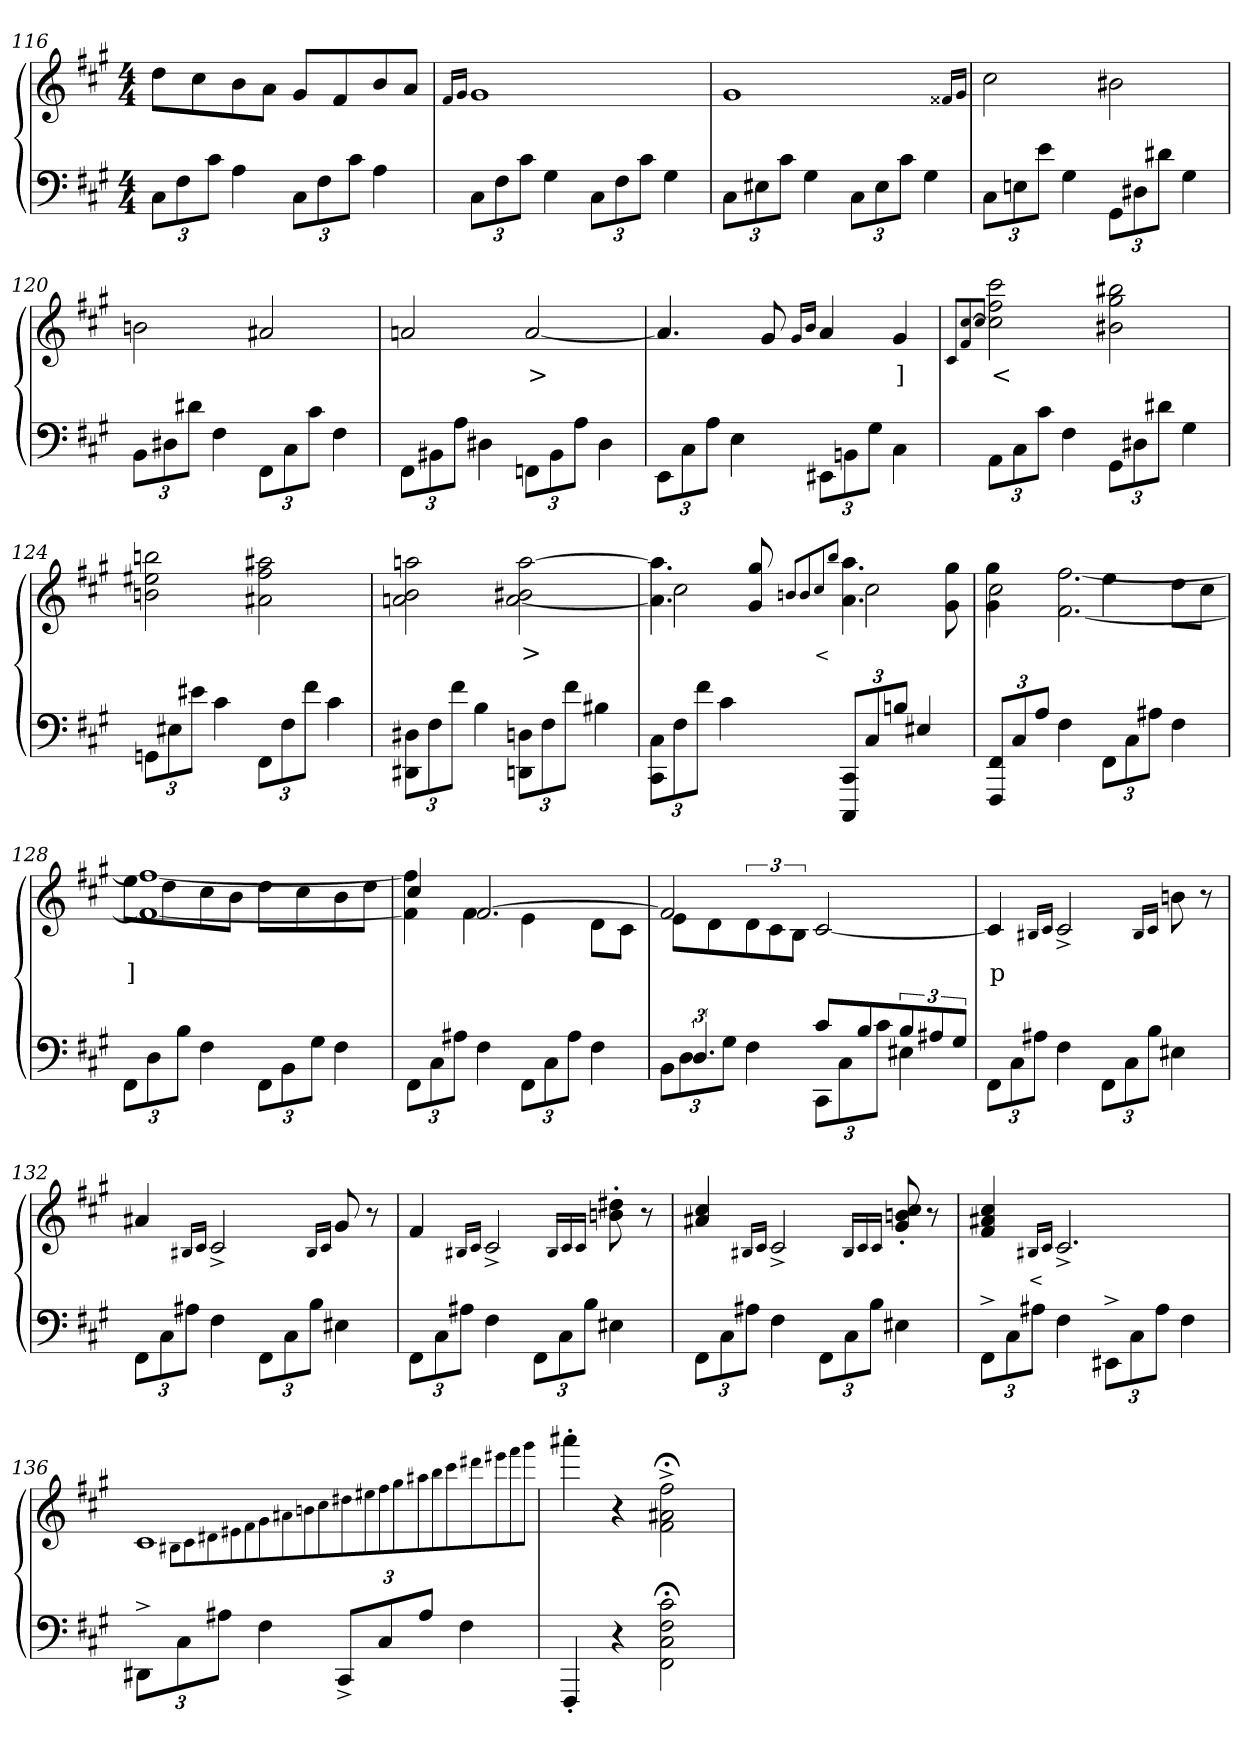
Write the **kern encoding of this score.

**kern	**kern	**text
*part2	*part1	*part1
*staff2	*staff1	*staff1
*clefF4	*clefG2	*
*k[f#c#g#]	*k[f#c#g#]	*
*M4/4	*M4/4	*
=116	=116	=116
12C#L	8ddL	.
12F#	.	.
.	8cc#	.
12c#J	.	.
4A	8b	.
.	8aJ	.
12C#L	8g#L	.
12F#	.	.
.	8f#	.
12c#J	.	.
4A	8b	.
.	8aJ	.
=117	=117	=117
.	16qf#/LL	.
.	16qg#/JJ	.
12C#L	1g#	.
12F#	.	.
12c#J	.	.
4G#	.	.
12C#L	.	.
12F#	.	.
12c#J	.	.
4G#	.	.
=118	=118	=118
12C#L	1g#	.
12E#X	.	.
12c#J	.	.
4G#	.	.
12C#L	.	.
12E#	.	.
12c#J	.	.
4G#	.	.
.	16qf##X/LL	.
.	16qg#/JJ	.
=119	=119	=119
12C#L	2cc#	.
12En	.	.
12eJ	.	.
4G#	.	.
12GG#L	2b#X	.
12D#X	.	.
12d#J	.	.
4G#	.	.
=120	=120	=120
12BBL	2bn	.
12D#X	.	.
12d#J	.	.
4F#	.	.
12FF#L	2a#X	.
12C#	.	.
12c#J	.	.
4F#	.	.
=121	=121	=121
12FF#\L	2an	.
12BB#X	.	.
12AJ	.	.
4D#X	.	.
12FFn\L	[2a	>
12BB#	.	.
12AJ	.	.
4D#	.	.
=122	=122	=122
12EE\L	4.a]	.
12C#	.	.
12AJ	.	.
4E	.	.
.	8g#	.
.	16qg#/L	.
.	16qb/J	.
12EE#X\L	4a	.
12BBn	.	.
12G#J	.	.
4C#\	4g#	]
=123	=123	=123
.	8qc#/L	.
.	[8qqcc# 8qqf#	.
.	8qcc#J	.
12AAL	2ccc# 2ff# 2cc#]	<
12C#	.	.
12c#J	.	.
4F#	.	.
12GG#L	2bb#X 2gg# 2b#X	.
12D#X	.	.
12d#J	.	.
4G#	.	.
=124	=124	=124
12GGnL	2bbn 2ee#X 2bn	.
12E#X	.	.
12e#J	.	.
4c#	.	.
12FF#L	2aa#X 2ff# 2a#X	.
12F#	.	.
12f#J	.	.
4c#	.	.
=125	=125	=125
12D#X 12DD#XL	2aan 2b 2an	.
12F#	.	.
12f#J	.	.
4B	.	.
12Dn 12DDnL	[2aa 2b#X [2a	>
12F#	.	.
12f#J	.	.
4B#X	.	.
=126	=126	=126
*	*^	*
12C# 12CC#L	4.aa\] 4.a\]	2cc#\	.
12F#	.	.	.
12f#J	.	.	.
4c#	.	.	.
.	8gg# 8g#	.	.
.	.	8qbn/L	.
.	.	8qb/	.
.	.	8qcc#/	<
.	.	8qbb/J	.
12CC# 12CCC#L	4.aa\ 4.a	2cc#	.
12C#	.	.	.
12BnJ	.	.	.
4E#X/	.	.	.
.	8gg#\ 8g#	.	.
=127	=127	=127	=127
12FF# 12FFF#L	2cc#\	4gg# 4g#	.
12C#	.	.	.
12AJ	.	.	.
4F#	.	[2.ff# [2.f#	.
12FF#\L	4ee\	.	.
12C#	.	.	.
12A#XJ	.	.	.
4F#	8dd\L	.	.
.	8cc#J	.	.
=128	=128	=128	=128
12FF#L	8ee\L	1ff#_ 1f#_	]
12D	.	.	.
.	8dd	.	.
12BJ	.	.	.
4F#	8cc#	.	.
.	8bJ	.	.
12FF#\L	8dd\L	.	.
12BB	.	.	.
.	8cc#	.	.
12G#J	.	.	.
4F#	8b	.	.
.	8ddJ	.	.
=129	=129	=129	=129
12FF#\L	4cc#/	4ff#] 4f#]	.
12C#	.	.	.
12A#XJ	.	.	.
4F#	[2.f#	4f#	.
12FF#\L	.	4e	.
12C#	.	.	.
12A#J	.	.	.
4F#	.	8dL	.
.	.	8c#J	.
=130	=130	=130	=130
*^	*	*	*
*	*^	*	*	*
12ryy	12BBL	2ryy	2f#]	8eL	.
6.D	12D	.	.	.	.
.	.	.	.	8d	.
.	12G#J	.	.	.	.
.	4F#	.	.	12d	.
3%2ryy	.	.	.	12c#	.
.	.	.	.	12BJ	.
.	12CC#\L	8c#/L	[2c#	2ryy	.
.	12C#	.	.	.	.
.	.	8B	.	.	.
.	12c#J	.	.	.	.
.	4E#X	12B	.	.	.
.	.	12A#X	.	.	.
.	.	12G#J	.	.	.
*v	*v	*v	*	*	*
*	*v	*v	*
=131	=131	=131
12FF#\L	4c#]	p
12C#	.	.
12A#XJ	.	.
.	16qB#X/LL	.
.	16qc#/JJ	.
4F#	2c#^>	.
12FF#\L	.	.
12C#	.	.
12BJ	.	.
.	16qB#/LL	.
.	16qc#/JJ	.
4E#X	8bn	.
.	8r	.
=132	=132	=132
12FF#\L	4a#X	.
12C#	.	.
12A#XJ	.	.
.	16qB#X/LL	.
.	16qc#/JJ	.
4F#	2c#^>	.
12FF#\L	.	.
12C#	.	.
12BJ	.	.
.	16qB#/LL	.
.	16qc#/JJ	.
4E#X	8g#	.
.	8r	.
=133	=133	=133
12FF#\L	4f#	.
12C#	.	.
12A#XJ	.	.
.	16qB#X/LL	.
.	16qc#/JJ	.
4F#	2c#^>	.
12FF#\L	.	.
12C#	.	.
12BJ	.	.
.	16qB#/LL	.
.	16qc#/	.
.	16qqc#/JJ	.
4E#X	8dd#X'> 8bn'>	.
.	8r	.
=134	=134	=134
12FF#\L	4cc#/ 4a#X/	.
12C#\	.	.
12A#X\J	.	.
.	16qB#X/LL	.
.	16qc#/JJ	.
4F#	2c#^>	.
12FF#\L	.	.
12C#	.	.
12BJ	.	.
.	16qB#/LL	.
.	16qc#/	.
.	16qqc#/JJ	.
4E#X	8cc#'> 8bn'> 8g#'>	.
.	8r	.
=135	=135	=135
12FF#^>\L	4cc# 4a#X 4f#	.
12C#	.	.
12A#XJ	.	.
.	16qB#X/LL	<
.	16qc#/JJ	.
4F#	2.c#^>	.
12EE#X^>\L	.	.
12C#	.	.
12A#J	.	.
4F#	.	.
=136	=136	=136
12DD#X^>\L	1c#	.
12C#	.	.
12A#XJ	.	.
4F#	.	.
12CC#^>/L	.	.
12C#/	.	.
12A#/J	.	.
4F#	.	.
.	8qB#X\L	.
.	8qc#\	.
.	8qd#X\	.
.	8qe#X\	.
.	8qf#\	.
.	8qg#\	.
.	8qa#X\	.
.	8qbn\	.
.	8qcc#\	.
.	8qdd#\	.
.	8qee#\	.
.	8qff#\	.
.	8qgg#\	.
.	8qaa#\	.
.	8qbb\	.
.	8qccc#\	.
.	8qddd#\	.
.	8qeee#\	.
.	8qfff#\	.
.	8qggg#\J	.
=137	=137	=137
4FFF#'>	4aaa#X'>	.
4r	4r	]
2c#;< 2F#;< 2C#;< 2FF#;<	2ff#;<^> 2a#;<^> 2f#;<^>	.
=	=	=
*-	*-	*-
